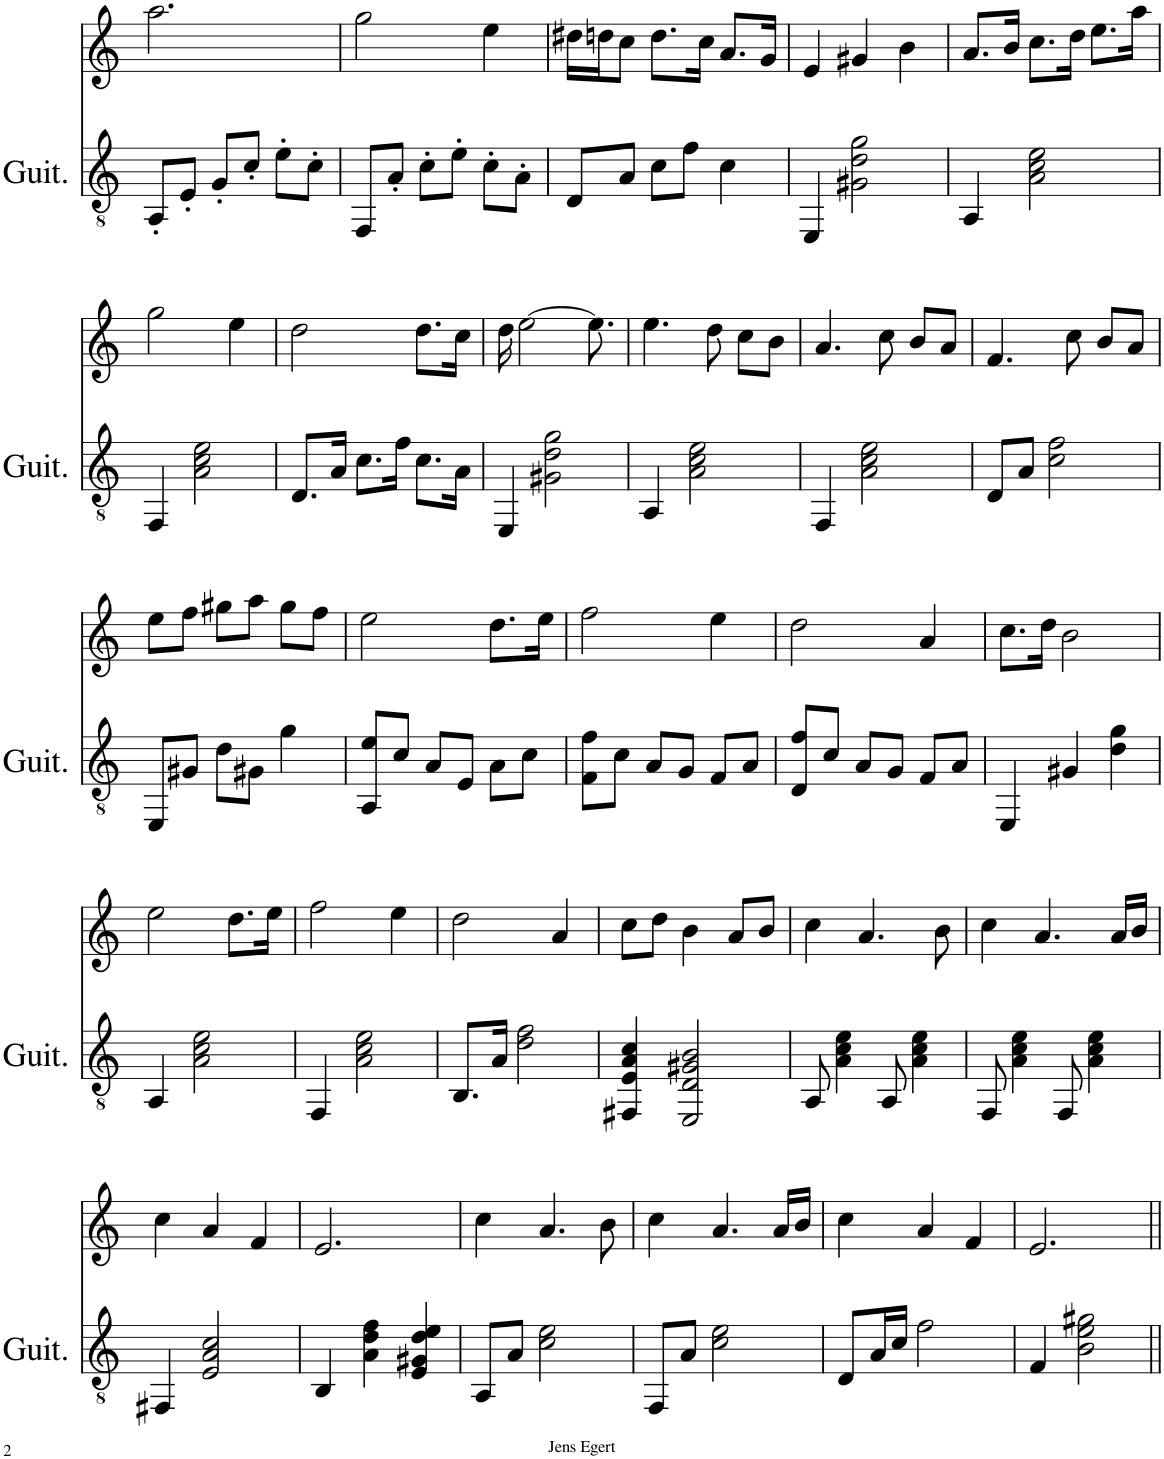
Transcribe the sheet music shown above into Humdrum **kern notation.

**kern	**kern
*part2	*part1
*staff2	*staff1
*I"Guitar	*I"Piano
*I'Guit.	*I'Pno
!!LO:PB:g=z
*clefGv2	*clefG2
*k[]	*k[]
*M3/4	*M3/4
=21	=21
8AA'/L	2.aa\
8E'/J	.
8G'/L	.
8c'/J	.
8e'\L	.
8c'\J	.
=22	=22
8FF/L	2gg\
8A'/J	.
8c'\L	.
8e'\J	.
8c'\L	4ee\
8A'\J	.
=23	=23
8D/L	16dd#X\LL
.	16ddn\J
8A/J	8cc\J
8c\L	8.dd\L
8f\J	.
.	16cc\Jk
4c\	8.a/L
.	16g/Jk
=24	=24
4EE/	4e/
2G#X\ 2d\ 2g\	4g#X/
.	4b\
=25	=25
4AA/	8.a/L
.	16b/Jk
2A\ 2c\ 2e\	8.cc\L
.	16dd\Jk
.	8.ee\L
.	16aa\Jk
!!LO:LB:g=z
=26	=26
4FF/	2gg\
2A\ 2c\ 2e\	.
.	4ee\
=27	=27
8.D/L	2dd\
16A/Jk	.
8.c\L	.
16f\Jk	.
8.c\L	8.dd\L
16A\Jk	16cc\Jk
=28	=28
4EE/	16dd\
.	[2ee\
2G#X\ 2d\ 2g\	.
.	8.ee\]
=29	=29
4AA/	4.ee\
2A\ 2c\ 2e\	.
.	8dd\
.	8cc\L
.	8b\J
=30	=30
4FF/	4.a/
2A\ 2c\ 2e\	.
.	8cc\
.	8b/L
.	8a/J
=31	=31
8D/L	4.f/
8A/J	.
2c\ 2f\	.
.	8cc\
.	8b/L
.	8a/J
!!LO:LB:g=z
=32	=32
8EE/L	8ee\L
8G#X/J	8ff\J
8d\L	8gg#X\L
8G#X\J	8aa\J
4g\	8gg#\L
.	8ff\J
=33	=33
8AA/ 8e/L	2ee\
8c/J	.
8A/L	.
8E/J	.
8A\L	8.dd\L
8c\J	.
.	16ee\Jk
=34	=34
8F\ 8f\L	2ff\
8c\J	.
8A/L	.
8G/J	.
8F/L	4ee\
8A/J	.
=35	=35
8D/ 8f/L	2dd\
8c/J	.
8A/L	.
8G/J	.
8F/L	4a/
8A/J	.
=36	=36
4EE/	8.cc\L
.	16dd\Jk
4G#X/	2b\
4d\ 4g\	.
!!LO:LB:g=z
=37	=37
4AA/	2ee\
2A\ 2c\ 2e\	.
.	8.dd\L
.	16ee\Jk
=38	=38
4FF/	2ff\
2A\ 2c\ 2e\	.
.	4ee\
=39	=39
8.BB/L	2dd\
16A/Jk	.
2d\ 2f\	.
.	4a/
=40	=40
4FF#X/ 4E/ 4A/ 4c/	8cc\L
.	8dd\J
2EE/ 2D/ 2G#X/ 2B/	4b\
.	8a/L
.	8b/J
=41	=41
8AA/	4cc\
4A\ 4c\ 4e\	.
.	4.a/
8AA/	.
4A\ 4c\ 4e\	.
.	8b\
=42	=42
8FF/	4cc\
4A\ 4c\ 4e\	.
.	4.a/
8FF/	.
4A\ 4c\ 4e\	.
.	16a/LL
.	16b/JJ
!!LO:LB:g=z
=43	=43
4FF#X/	4cc\
2E/ 2A/ 2c/	4a/
.	4f/
=44	=44
4BB/	2.e/
4A\ 4d\ 4f\	.
4E/ 4G#X/ 4d/ 4e/	.
=45	=45
8AA/L	4cc\
8A/J	.
2c\ 2e\	4.a/
.	8b\
=46	=46
8FF/L	4cc\
8A/J	.
2c\ 2e\	4.a/
.	16a/LL
.	16b/JJ
=47	=47
8D/L	4cc\
16A/L	.
16c/JJ	.
2f\	4a/
.	4f/
=48	=48
4F/	2.e/
2B\ 2e\ 2g#X\	.
=||	=||
*-	*-
